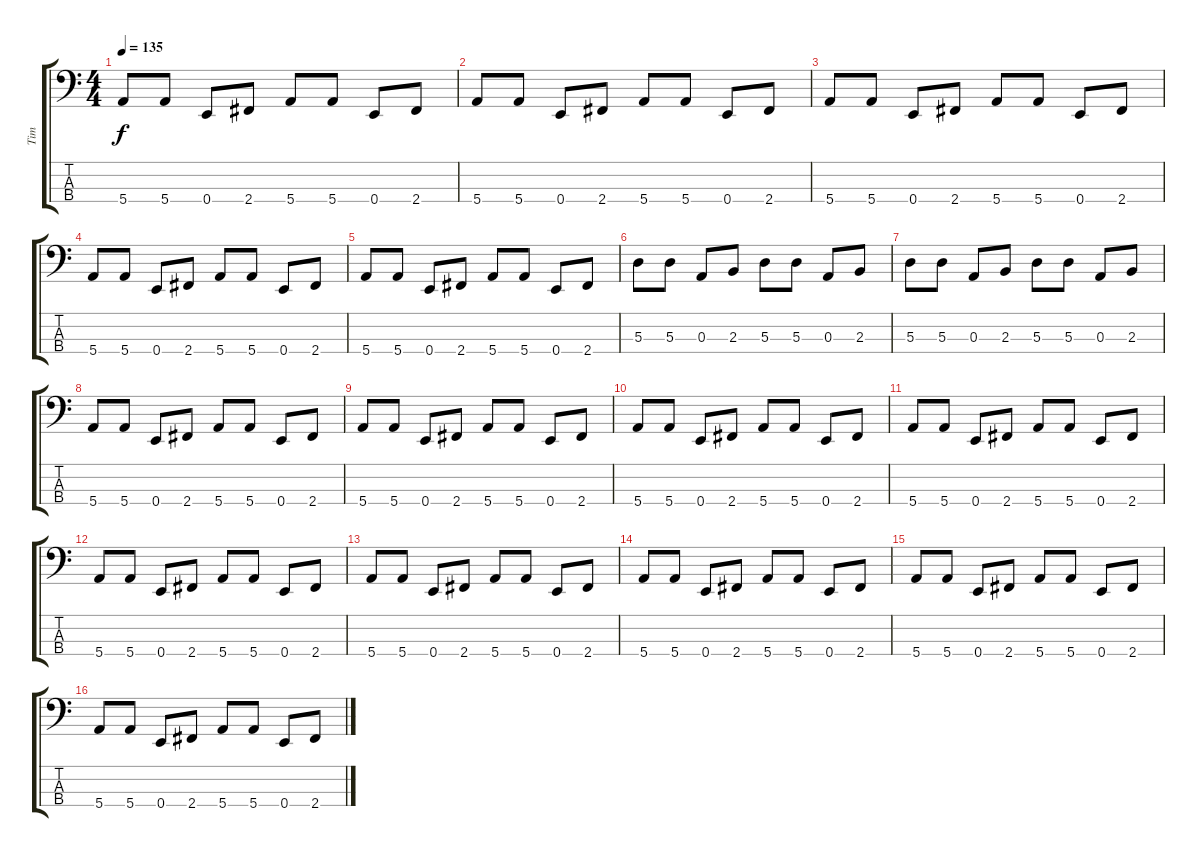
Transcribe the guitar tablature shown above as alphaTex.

\track ("Tim" "Tim") {instrument electricbasspick}
\staff {score tabs}
\tuning (G2 D2 A1 E1) {hide}
\ts (4 4)
\tempo 135
\clef f4
\ks c
5.4.8{dy f} 5.4.8 0.4.8 2.4.8 5.4.8 5.4.8 0.4.8 2.4.8 |
5.4.8 5.4.8 0.4.8 2.4.8 5.4.8 5.4.8 0.4.8 2.4.8 |
5.4.8 5.4.8 0.4.8 2.4.8 5.4.8 5.4.8 0.4.8 2.4.8 |
5.4.8 5.4.8 0.4.8 2.4.8 5.4.8 5.4.8 0.4.8 2.4.8 |
5.4.8 5.4.8 0.4.8 2.4.8 5.4.8 5.4.8 0.4.8 2.4.8 |
5.3.8 5.3.8 0.3.8 2.3.8 5.3.8 5.3.8 0.3.8 2.3.8 |
5.3.8 5.3.8 0.3.8 2.3.8 5.3.8 5.3.8 0.3.8 2.3.8 |
5.4.8 5.4.8 0.4.8 2.4.8 5.4.8 5.4.8 0.4.8 2.4.8 |
5.4.8 5.4.8 0.4.8 2.4.8 5.4.8 5.4.8 0.4.8 2.4.8 |
5.4.8 5.4.8 0.4.8 2.4.8 5.4.8 5.4.8 0.4.8 2.4.8 |
5.4.8 5.4.8 0.4.8 2.4.8 5.4.8 5.4.8 0.4.8 2.4.8 |
5.4.8 5.4.8 0.4.8 2.4.8 5.4.8 5.4.8 0.4.8 2.4.8 |
5.4.8 5.4.8 0.4.8 2.4.8 5.4.8 5.4.8 0.4.8 2.4.8 |
5.4.8 5.4.8 0.4.8 2.4.8 5.4.8 5.4.8 0.4.8 2.4.8 |
5.4.8 5.4.8 0.4.8 2.4.8 5.4.8 5.4.8 0.4.8 2.4.8 |
5.4.8 5.4.8 0.4.8 2.4.8 5.4.8 5.4.8 0.4.8 2.4.8
